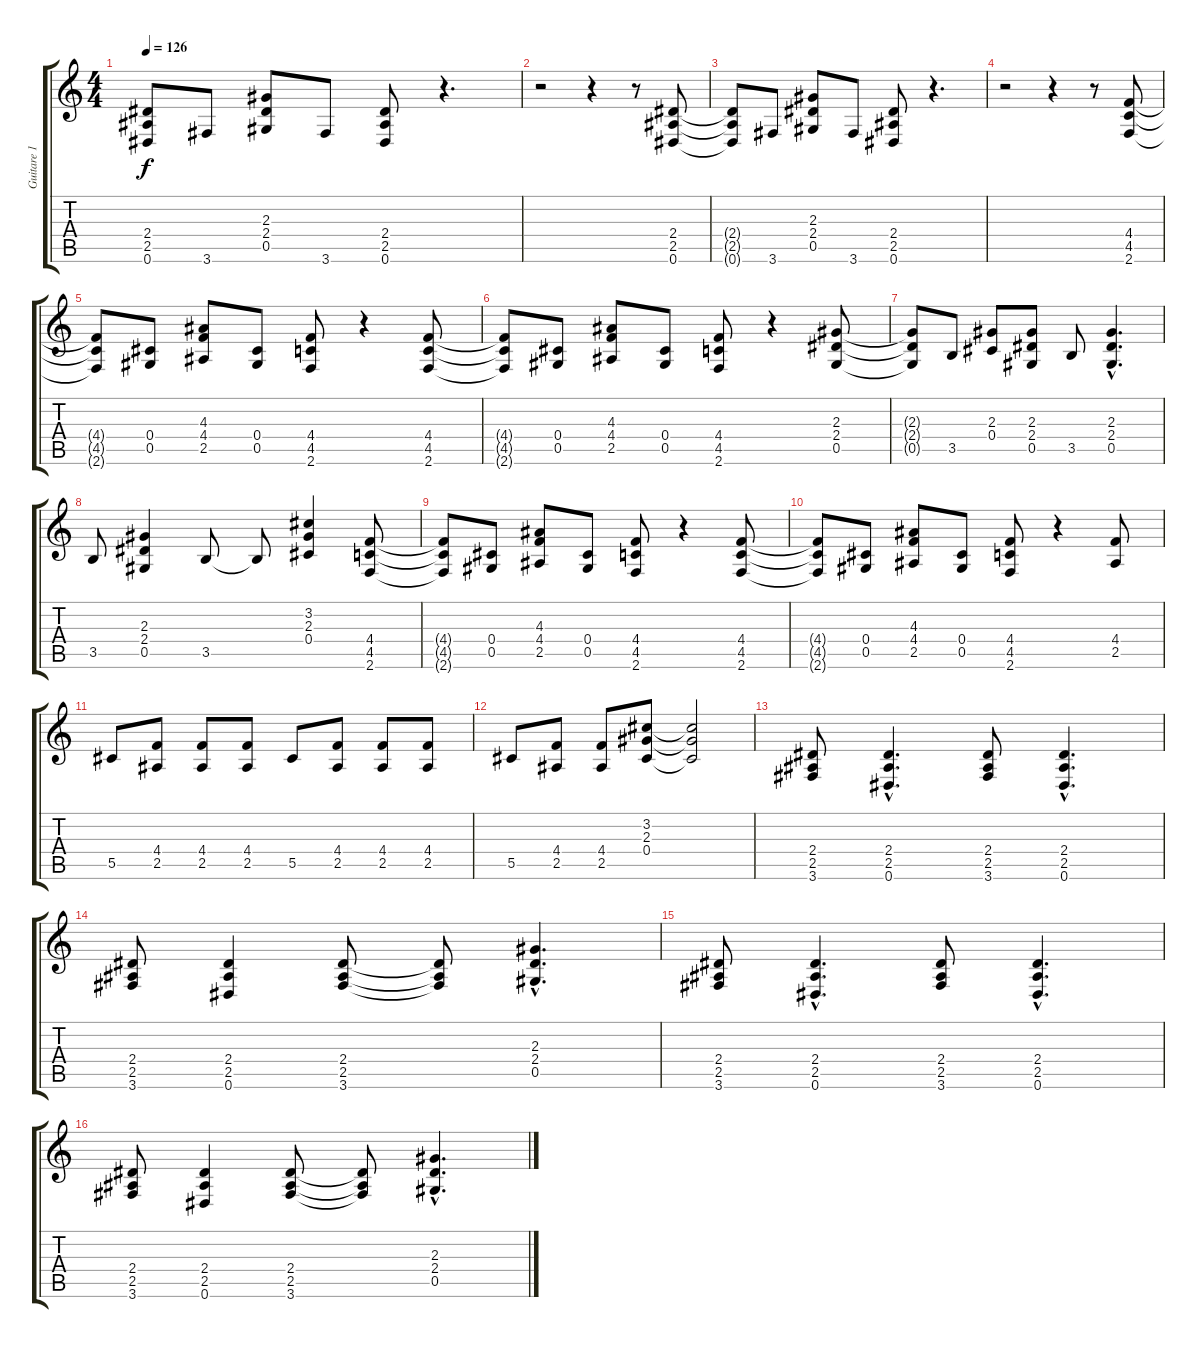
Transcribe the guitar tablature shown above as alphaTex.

\track ("Guitare 1" "Guitare 1") {instrument distortionguitar}
\staff {score tabs}
\tuning (Eb4 Bb3 Gb3 Db3 Ab2 Eb2) {hide}
\ts (4 4)
\tempo 126
\clef g2
\ks c
(2.4{t} 2.5{t} 0.6{t}).8{dy f} 3.6.8 (2.3 2.4 0.5).8 3.6.8 (2.4 2.5 0.6).8 r.4{d} |
r.2 r.4 r.8 (2.4 2.5 0.6).8 |
(2.4{t} 2.5{t} 0.6{t}).8 3.6.8 (2.3 2.4 0.5).8 3.6.8 (2.4 2.5 0.6).8 r.4{d} |
r.2 r.4 r.8 (4.4 4.5 2.6).8 |
(4.4{t} 4.5{t} 2.6{t}).8 (0.4 0.5).8 (4.3 4.4 2.5).8 (0.4 0.5).8 (4.4 4.5 2.6).8 r.4 (4.4 4.5 2.6).8 |
(4.4{t} 4.5{t} 2.6{t}).8 (0.4 0.5).8 (4.3 4.4 2.5).8 (0.4 0.5).8 (4.4 4.5 2.6).8 r.4 (2.3 2.4 0.5).8 |
(2.3{t} 2.4{t} 0.5{t}).8 3.5.8 (2.3 0.4).8 (2.3 2.4 0.5).8 3.5.8 (2.3{hac} 2.4{hac} 0.5{hac}).4{d} |
3.5.8 (2.3 2.4 0.5).4 3.5.8 3.5{t}.8 (3.2 2.3 0.4).4 (4.4 4.5 2.6).8 |
(4.4{t} 4.5{t} 2.6{t}).8 (0.4 0.5).8 (4.3 4.4 2.5).8 (0.4 0.5).8 (4.4 4.5 2.6).8 r.4 (4.4 4.5 2.6).8 |
(4.4{t} 4.5{t} 2.6{t}).8 (0.4 0.5).8 (4.3 4.4 2.5).8 (0.4 0.5).8 (4.4 4.5 2.6).8 r.4 (4.4 2.5).8 |
5.5.8 (4.4 2.5).8 (4.4 2.5).8 (4.4 2.5).8 5.5.8 (4.4 2.5).8 (4.4 2.5).8 (4.4 2.5).8 |
5.5.8 (4.4 2.5).8 (4.4 2.5).8 (3.2 2.3 0.4).8 (3.2{t} 2.3{t} 0.4{t}).2 |
(2.4 2.5 3.6).8{instrument distortionguitar} (2.4{hac} 2.5{hac} 0.6{hac}).4{d} (2.4 2.5 3.6).8 (2.4{hac} 2.5{hac} 0.6{hac}).4{d} |
(2.4 2.5 3.6).8 (2.4 2.5 0.6).4 (2.4 2.5 3.6).8 (2.4{t} 2.5{t} 3.6{t}).8 (2.3{hac} 2.4{hac} 0.5{hac}).4{d} |
(2.4 2.5 3.6).8 (2.4{hac} 2.5{hac} 0.6{hac}).4{d} (2.4 2.5 3.6).8 (2.4{hac} 2.5{hac} 0.6{hac}).4{d} |
(2.4 2.5 3.6).8 (2.4 2.5 0.6).4 (2.4 2.5 3.6).8 (2.4{t} 2.5{t} 3.6{t}).8 (2.3{hac} 2.4{hac} 0.5{hac}).4{d}
